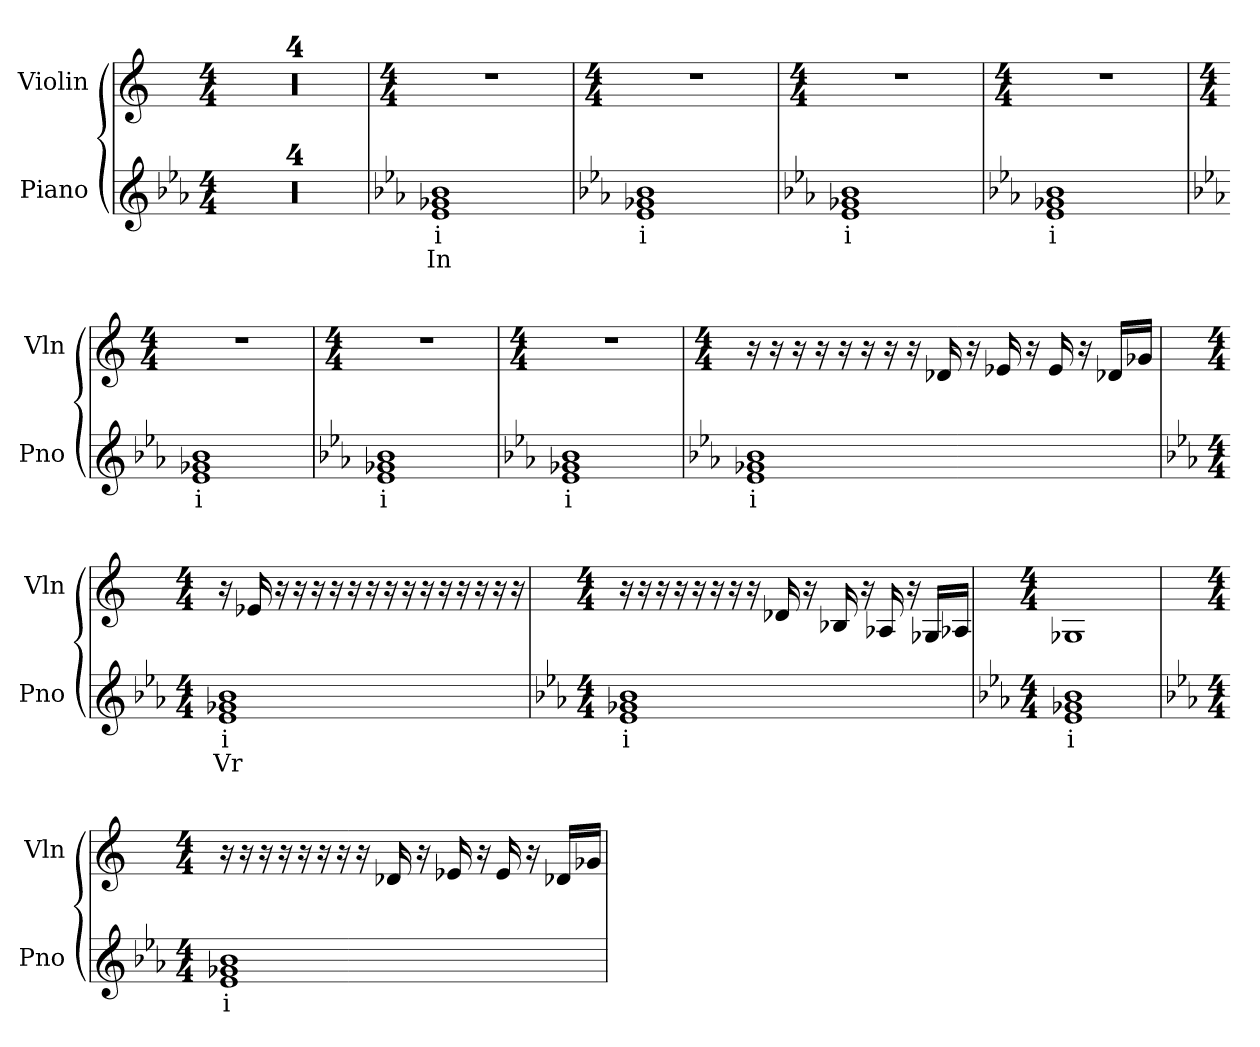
**kern	**text	**text	**kern
*part2	*part2	*part2	*part1
*staff2	*staff2	*staff2	*staff1
*I"Piano	*	*	*I"Violin
*I'Pno	*	*	*I'Vln
*k[b-e-a-]	*	*	*
*E-:	*	*	*
*M4/4	*	*	*M4/4
=	=	=	=
1r	.	.	1r
=	=	=	=
*k[b-e-a-]	*	*	*
*E-:	*	*	*
*M4/4	*	*	*M4/4
1r	.	.	1r
=	=	=	=
*k[b-e-a-]	*	*	*
*E-:	*	*	*
*M4/4	*	*	*M4/4
1r	.	.	1r
=	=	=	=
*k[b-e-a-]	*	*	*
*E-:	*	*	*
*M4/4	*	*	*M4/4
1r	.	.	1r
=	=	=	=
*k[b-e-a-]	*	*	*
*E-:	*	*	*
*	*	*	*M4/4
1e- 1g-X 1b-	i	In	1r
=	=	=	=
*k[b-e-a-]	*	*	*
*E-:	*	*	*
*	*	*	*M4/4
1e- 1g-X 1b-	i	.	1r
=	=	=	=
*k[b-e-a-]	*	*	*
*E-:	*	*	*
*	*	*	*M4/4
1e- 1g-X 1b-	i	.	1r
=	=	=	=
*k[b-e-a-]	*	*	*
*E-:	*	*	*
*	*	*	*M4/4
1e- 1g-X 1b-	i	.	1r
=	=	=	=
*k[b-e-a-]	*	*	*
*E-:	*	*	*
*	*	*	*M4/4
1e- 1g-X 1b-	i	.	1r
=	=	=	=
*k[b-e-a-]	*	*	*
*E-:	*	*	*
*	*	*	*M4/4
1e- 1g-X 1b-	i	.	1r
=	=	=	=
*k[b-e-a-]	*	*	*
*E-:	*	*	*
*	*	*	*M4/4
1e- 1g-X 1b-	i	.	1r
=	=	=	=
*k[b-e-a-]	*	*	*
*E-:	*	*	*
*	*	*	*M4/4
1e- 1g-X 1b-	i	.	16r
.	.	.	16r
.	.	.	16r
.	.	.	16r
.	.	.	16r
.	.	.	16r
.	.	.	16r
.	.	.	16r
.	.	.	16d-X
.	.	.	16r
.	.	.	16e-X
.	.	.	16r
.	.	.	16e-
.	.	.	16r
.	.	.	16d-XLL
.	.	.	16g-XJJ
=	=	=	=
*k[b-e-a-]	*	*	*
*E-:	*	*	*
*M4/4	*	*	*M4/4
1e- 1g-X 1b-	i	Vr	16r
.	.	.	16e-X
.	.	.	16r
.	.	.	16r
.	.	.	16r
.	.	.	16r
.	.	.	16r
.	.	.	16r
.	.	.	16r
.	.	.	16r
.	.	.	16r
.	.	.	16r
.	.	.	16r
.	.	.	16r
.	.	.	16r
.	.	.	16r
=	=	=	=
*k[b-e-a-]	*	*	*
*E-:	*	*	*
*M4/4	*	*	*M4/4
1e- 1g-X 1b-	i	.	16r
.	.	.	16r
.	.	.	16r
.	.	.	16r
.	.	.	16r
.	.	.	16r
.	.	.	16r
.	.	.	16r
.	.	.	16d-X
.	.	.	16r
.	.	.	16B-X
.	.	.	16r
.	.	.	16A-X
.	.	.	16r
.	.	.	16G-XLL
.	.	.	16A-XJJ
=	=	=	=
*k[b-e-a-]	*	*	*
*E-:	*	*	*
*M4/4	*	*	*M4/4
1e- 1g-X 1b-	i	.	1G-X
=	=	=	=
*k[b-e-a-]	*	*	*
*E-:	*	*	*
*M4/4	*	*	*M4/4
1e- 1g-X 1b-	i	.	16r
.	.	.	16r
.	.	.	16r
.	.	.	16r
.	.	.	16r
.	.	.	16r
.	.	.	16r
.	.	.	16r
.	.	.	16d-X
.	.	.	16r
.	.	.	16e-X
.	.	.	16r
.	.	.	16e-
.	.	.	16r
.	.	.	16d-XLL
.	.	.	16g-XJJ
=	=	=	=
*-	*-	*-	*-
